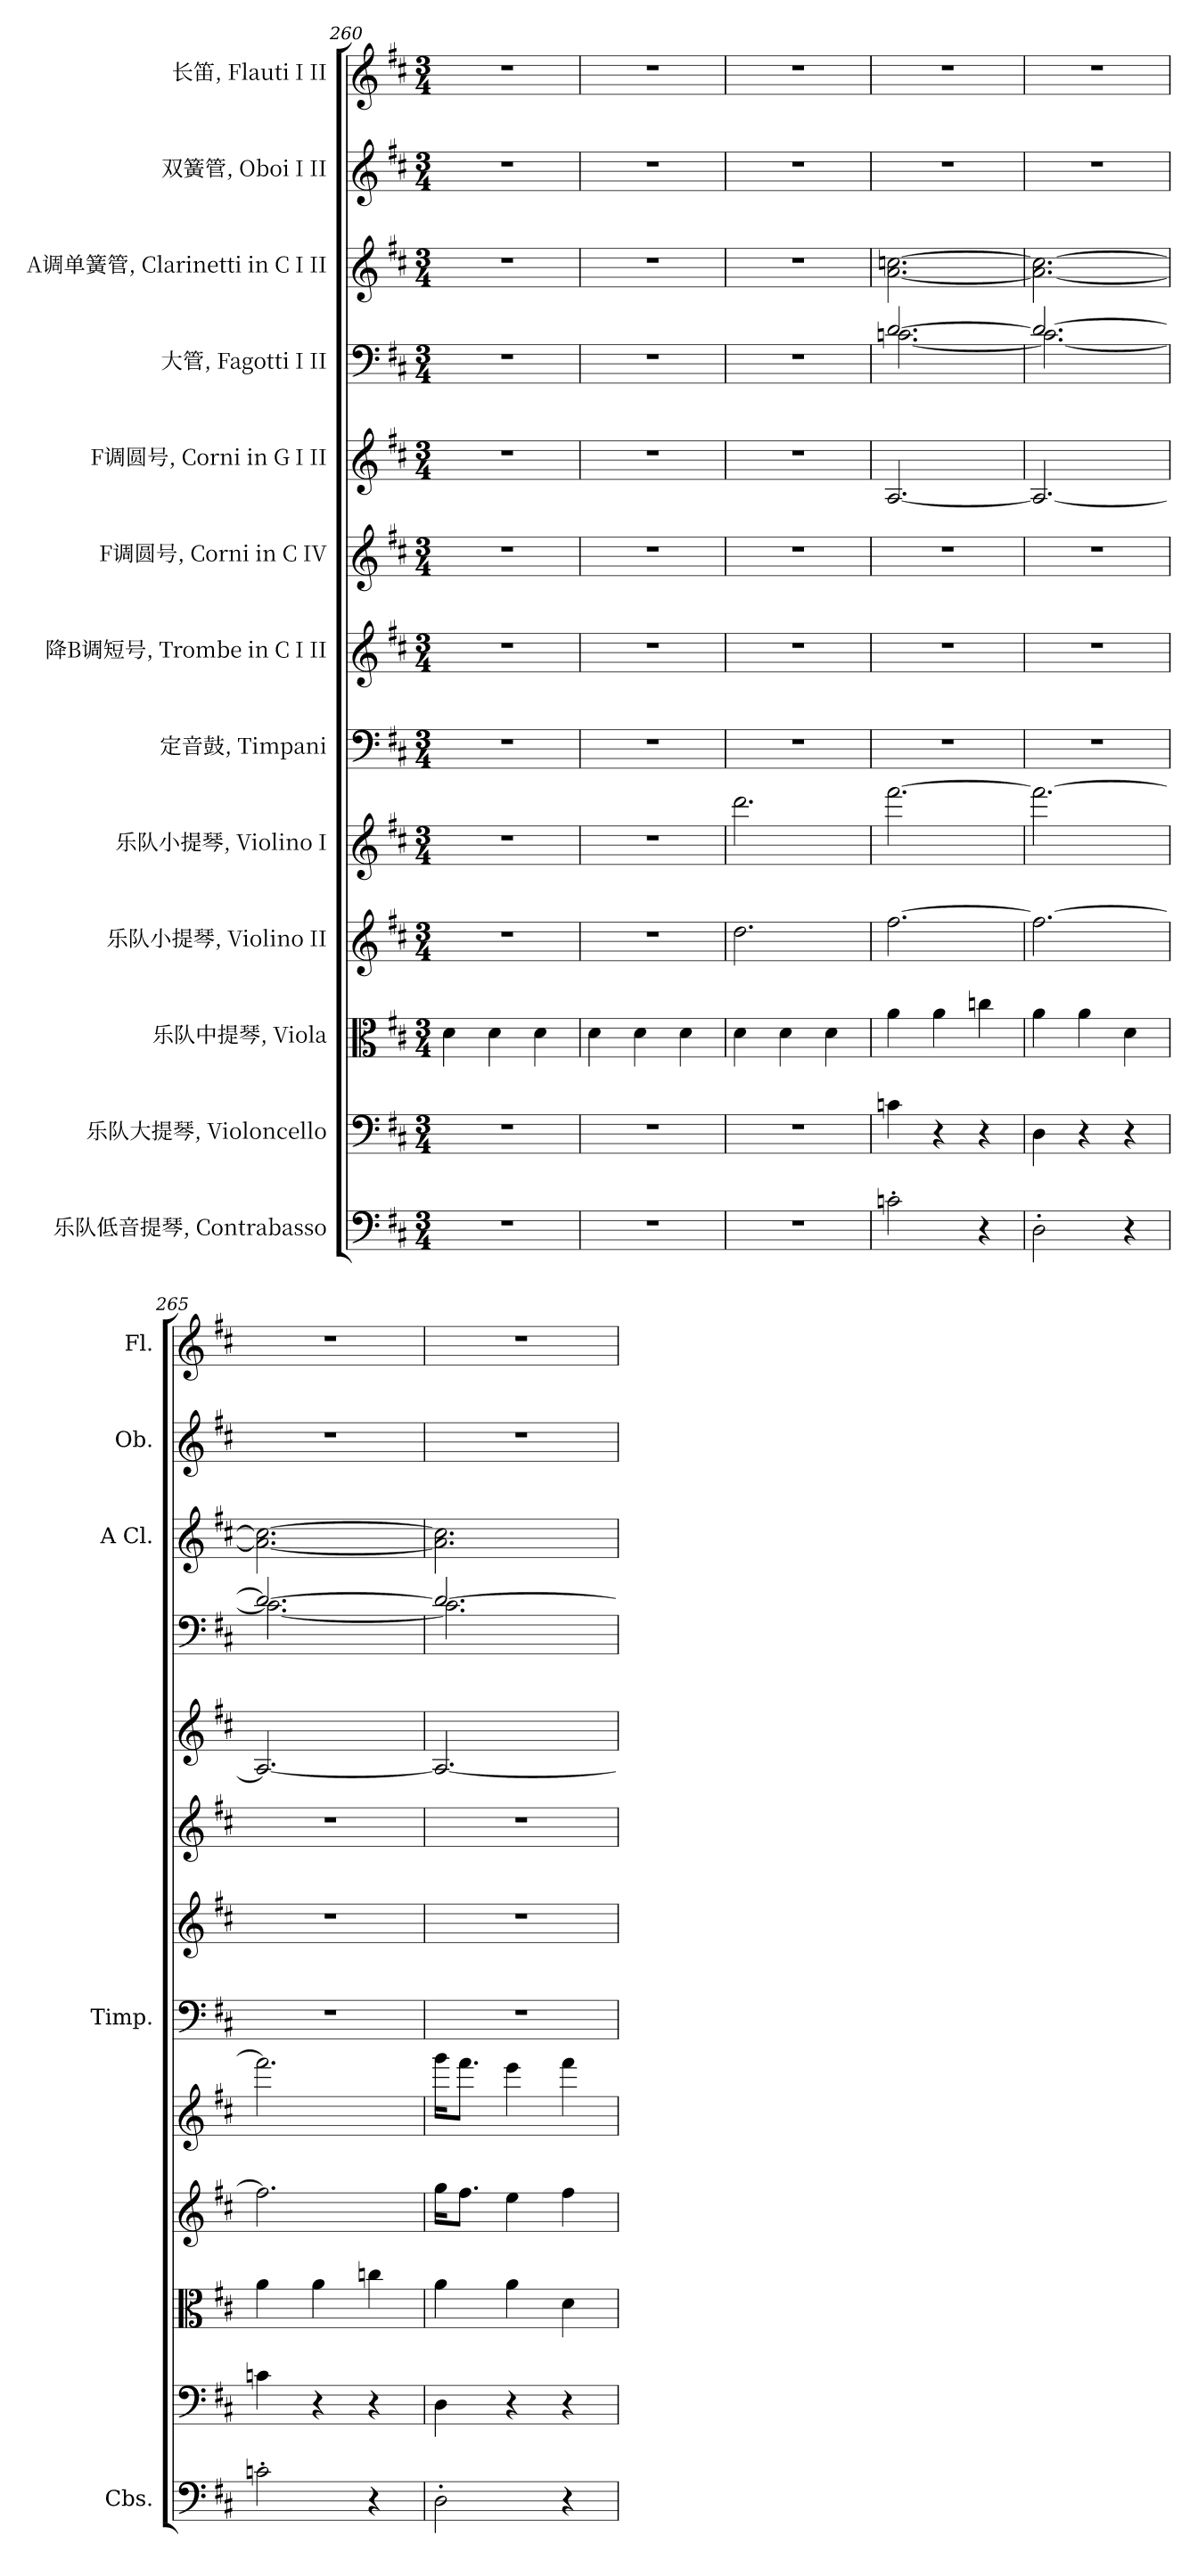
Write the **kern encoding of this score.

**kern	**kern	**kern	**kern	**kern	**kern	**kern	**kern	**kern	**kern	**kern	**kern	**kern
*part13	*part12	*part11	*part10	*part9	*part8	*part7	*part6	*part5	*part4	*part3	*part2	*part1
*staff13	*staff12	*staff11	*staff10	*staff9	*staff8	*staff7	*staff6	*staff5	*staff4	*staff3	*staff2	*staff1
*I"乐队低音提琴, Contrabasso	*I"乐队大提琴, Violoncello	*I"乐队中提琴, Viola	*I"乐队小提琴, Violino II	*I"乐队小提琴, Violino I	*I"定音鼓, Timpani	*I"降B调短号, Trombe in C I II	*I"F调圆号, Corni in C IV	*I"F调圆号, Corni in G I II	*I"大管, Fagotti I II	*I"A调单簧管, Clarinetti in C I II	*I"双簧管, Oboi I II	*I"长笛, Flauti I II
*I'Cbs.	*	*	*	*	*I'Timp.	*	*	*	*	*I'A Cl.	*I'Ob.	*I'Fl.
*clefF4	*clefF4	*clefC3	*clefG2	*clefG2	*clefF4	*clefG2	*clefG2	*clefG2	*clefF4	*clefG2	*clefG2	*clefG2
*ITrd7c12	*	*	*	*	*	*ITrd1c2	*ITrd4c7	*ITrd4c7	*	*ITrd2c3	*	*
*k[f#c#]	*k[f#c#]	*k[f#c#]	*k[f#c#]	*k[f#c#]	*k[f#c#]	*k[]	*k[f#]	*k[f#]	*k[f#c#]	*k[f#c#g#d#a#]	*k[f#c#]	*k[f#c#]
*M3/4	*M3/4	*M3/4	*M3/4	*M3/4	*M3/4	*M3/4	*M3/4	*M3/4	*M3/4	*M3/4	*M3/4	*M3/4
*MM350	*MM350	*MM350	*MM350	*MM350	*MM350	*MM350	*MM350	*MM350	*MM350	*MM350	*MM350	*MM350
=260	=260	=260	=260	=260	=260	=260	=260	=260	=260	=260	=260	=260
2.r	2.r	4d\	2.r	2.r	2.r	2.r	2.r	2.r	2.r	2.r	2.r	2.r
.	.	4d\	.	.	.	.	.	.	.	.	.	.
.	.	4d\	.	.	.	.	.	.	.	.	.	.
=261	=261	=261	=261	=261	=261	=261	=261	=261	=261	=261	=261	=261
*	*	*	*	*	*	*	*	*	*	*	*	*MM347
2.r	2.r	4d\	2.r	2.r	2.r	2.r	2.r	2.r	2.r	2.r	2.r	2.r
.	.	4d\	.	.	.	.	.	.	.	.	.	.
.	.	4d\	.	.	.	.	.	.	.	.	.	.
=262	=262	=262	=262	=262	=262	=262	=262	=262	=262	=262	=262	=262
*	*	*	*	*	*	*	*	*	*	*	*	*MM344
2.r	2.r	4d\	2.dd\	2.ddd\	2.r	2.r	2.r	2.r	2.r	2.r	2.r	2.r
.	.	4d\	.	.	.	.	.	.	.	.	.	.
.	.	4d\	.	.	.	.	.	.	.	.	.	.
=263	=263	=263	=263	=263	=263	=263	=263	=263	=263	=263	=263	=263
*	*	*	*	*	*	*	*	*	*	*	*	*MM340
*	*	*	*	*	*	*	*	*	*^	*	*	*
2Cn'\	4cn\	4a\	[2.ff#\	[2.fff#\	2.r	2.r	2.r	[2.D/	[2.d/	[2.cn\	[2.f#\ [2.an\	2.r	2.r
.	4r	4a\	.	.	.	.	.	.	.	.	.	.	.
4r	4r	4ccn\	.	.	.	.	.	.	.	.	.	.	.
=264	=264	=264	=264	=264	=264	=264	=264	=264	=264	=264	=264	=264	=264
*	*	*	*	*	*	*	*	*	*	*	*	*	*MM340
2DD'\	4D\	4a\	2.ff#\_	2.fff#\_	2.r	2.r	2.r	2.D/_	2.d/_	2.c\_	2.f#\_ 2.a\_	2.r	2.r
.	4r	4a\	.	.	.	.	.	.	.	.	.	.	.
4r	4r	4d\	.	.	.	.	.	.	.	.	.	.	.
!!LO:PB:g=z
=265	=265	=265	=265	=265	=265	=265	=265	=265	=265	=265	=265	=265	=265
*	*	*	*	*	*	*	*	*	*	*	*	*	*MM340
2Cn'\	4cn\	4a\	2.ff#\]	2.fff#\]	2.r	2.r	2.r	2.D/_	2.d/_	2.c\_	2.f#\_ 2.a\_	2.r	2.r
.	4r	4a\	.	.	.	.	.	.	.	.	.	.	.
4r	4r	4ccn\	.	.	.	.	.	.	.	.	.	.	.
=266	=266	=266	=266	=266	=266	=266	=266	=266	=266	=266	=266	=266	=266
*	*	*	*	*	*	*	*	*	*	*	*	*	*MM340
2DD'\	4D\	4a\	16gg\KL	16ggg\KL	2.r	2.r	2.r	2.D/_	2.d/_	2.c\]	2.f#\] 2.a\]	2.r	2.r
.	.	.	8.ff#\J	8.fff#\J	.	.	.	.	.	.	.	.	.
.	4r	4a\	4ee\	4eee\	.	.	.	.	.	.	.	.	.
4r	4r	4d\	4ff#\	4fff#\	.	.	.	.	.	.	.	.	.
*	*	*	*	*	*	*	*	*	*v	*v	*	*	*
=	=	=	=	=	=	=	=	=	=	=	=	=
*-	*-	*-	*-	*-	*-	*-	*-	*-	*-	*-	*-	*-
